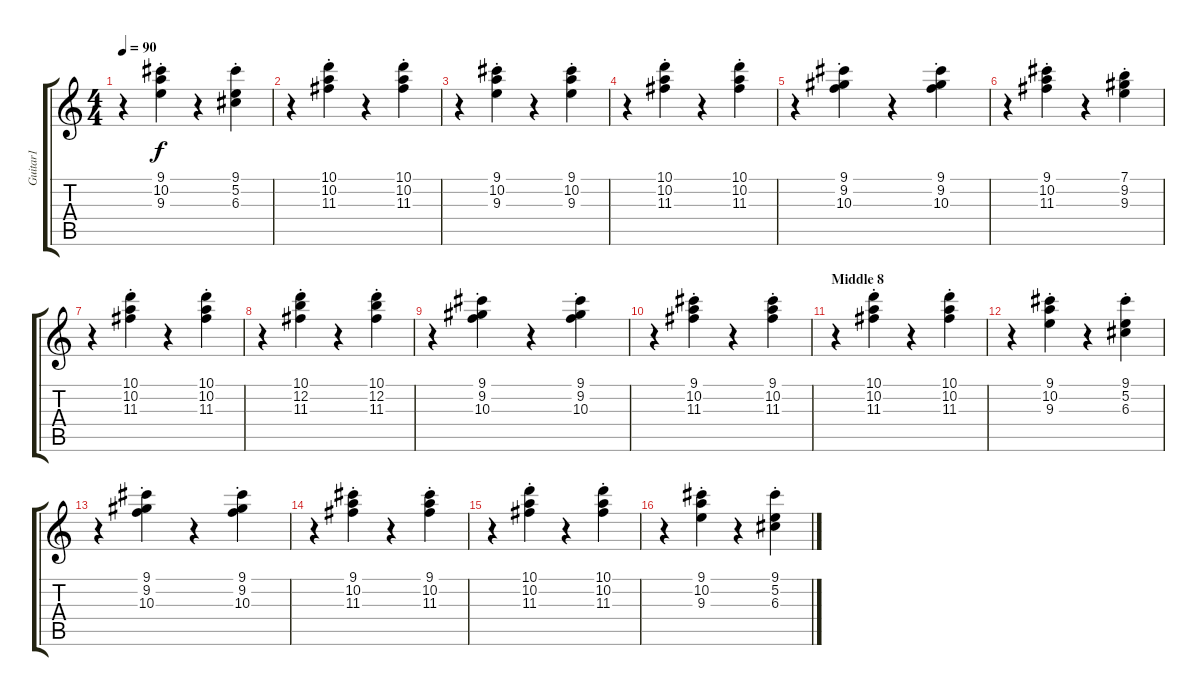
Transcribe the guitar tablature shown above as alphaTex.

\track ("Guitar1" "Guitar1") {instrument electricguitarclean}
\staff {score tabs}
\tuning (E4 B3 G3 D3 A2 E2) {hide}
\ts (4 4)
\tempo 90
\clef g2
\ks c
r.4{dy f} (9.1{st} 10.2{st} 9.3{st}).4 r.4 (9.1{st} 5.2{st} 6.3{st}).4 |
r.4 (10.1{st} 10.2{st} 11.3{st}).4 r.4 (10.1{st} 10.2{st} 11.3{st}).4 |
r.4 (9.1{st} 10.2{st} 9.3{st}).4 r.4 (9.1{st} 10.2{st} 9.3{st}).4 |
r.4 (10.1{st} 10.2{st} 11.3{st}).4 r.4 (10.1{st} 10.2{st} 11.3{st}).4 |
r.4 (9.1{st} 9.2{st} 10.3{st}).4 r.4 (9.1{st} 9.2{st} 10.3{st}).4 |
r.4 (9.1{st} 10.2{st} 11.3{st}).4 r.4 (7.1{st} 9.2{st} 9.3{st}).4 |
r.4 (10.1{st} 10.2{st} 11.3{st}).4 r.4 (10.1{st} 10.2{st} 11.3{st}).4 |
r.4 (10.1{st} 12.2{st} 11.3{st}).4 r.4 (10.1{st} 12.2{st} 11.3{st}).4 |
r.4 (9.1{st} 9.2{st} 10.3{st}).4 r.4 (9.1{st} 9.2{st} 10.3{st}).4 |
r.4 (9.1{st} 10.2{st} 11.3{st}).4 r.4 (9.1{st} 10.2{st} 11.3{st}).4 |
\section ("" "Middle 8")
r.4 (10.1{st} 10.2{st} 11.3{st}).4 r.4 (10.1{st} 10.2{st} 11.3{st}).4 |
r.4 (9.1{st} 10.2{st} 9.3{st}).4 r.4 (9.1{st} 5.2{st} 6.3{st}).4 |
r.4 (9.1{st} 9.2{st} 10.3{st}).4 r.4 (9.1{st} 9.2{st} 10.3{st}).4 |
r.4 (9.1{st} 10.2{st} 11.3{st}).4 r.4 (9.1{st} 10.2{st} 11.3{st}).4 |
r.4 (10.1{st} 10.2{st} 11.3{st}).4 r.4 (10.1{st} 10.2{st} 11.3{st}).4 |
r.4 (9.1{st} 10.2{st} 9.3{st}).4 r.4 (9.1{st} 5.2{st} 6.3{st}).4
